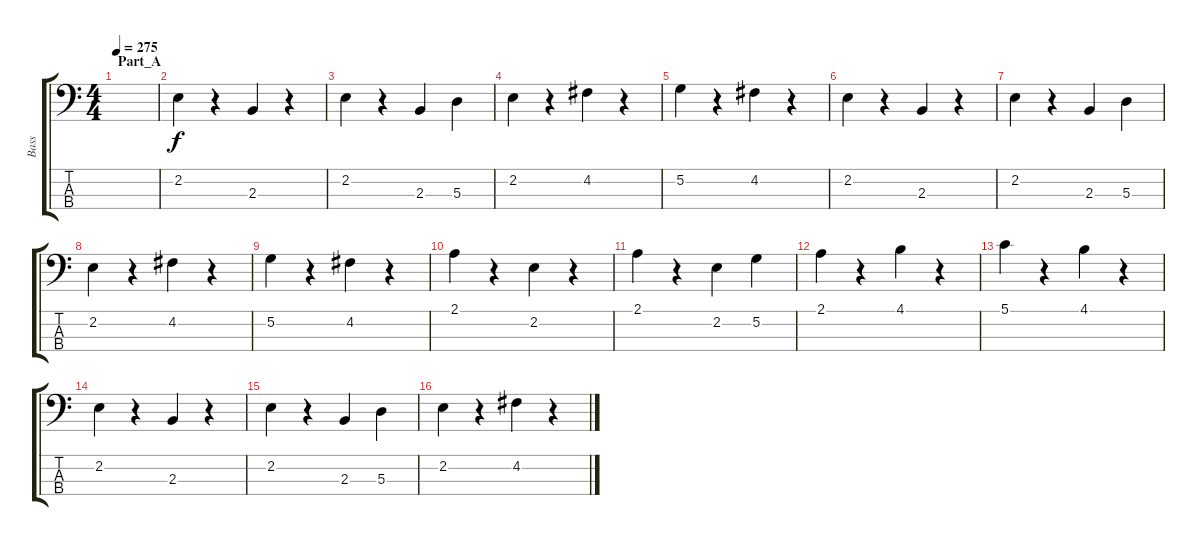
\track ("Bass" "Bass") {instrument acousticbass}
\staff {score tabs}
\tuning (G2 D2 A1 E1) {hide}
\ts (4 4)
\section ("" "Part_A")
\tempo 275
\clef f4
\ks c
|
2.2.4 r.4 2.3.4 r.4 |
2.2.4 r.4 2.3.4 5.3.4 |
2.2.4 r.4 4.2.4 r.4 |
5.2.4 r.4 4.2.4 r.4 |
2.2.4 r.4 2.3.4 r.4 |
2.2.4 r.4 2.3.4 5.3.4 |
2.2.4 r.4 4.2.4 r.4 |
5.2.4 r.4 4.2.4 r.4 |
2.1.4 r.4 2.2.4 r.4 |
2.1.4 r.4 2.2.4 5.2.4 |
2.1.4 r.4 4.1.4 r.4 |
5.1.4 r.4 4.1.4 r.4 |
2.2.4 r.4 2.3.4 r.4 |
2.2.4 r.4 2.3.4 5.3.4 |
2.2.4 r.4 4.2.4 r.4
